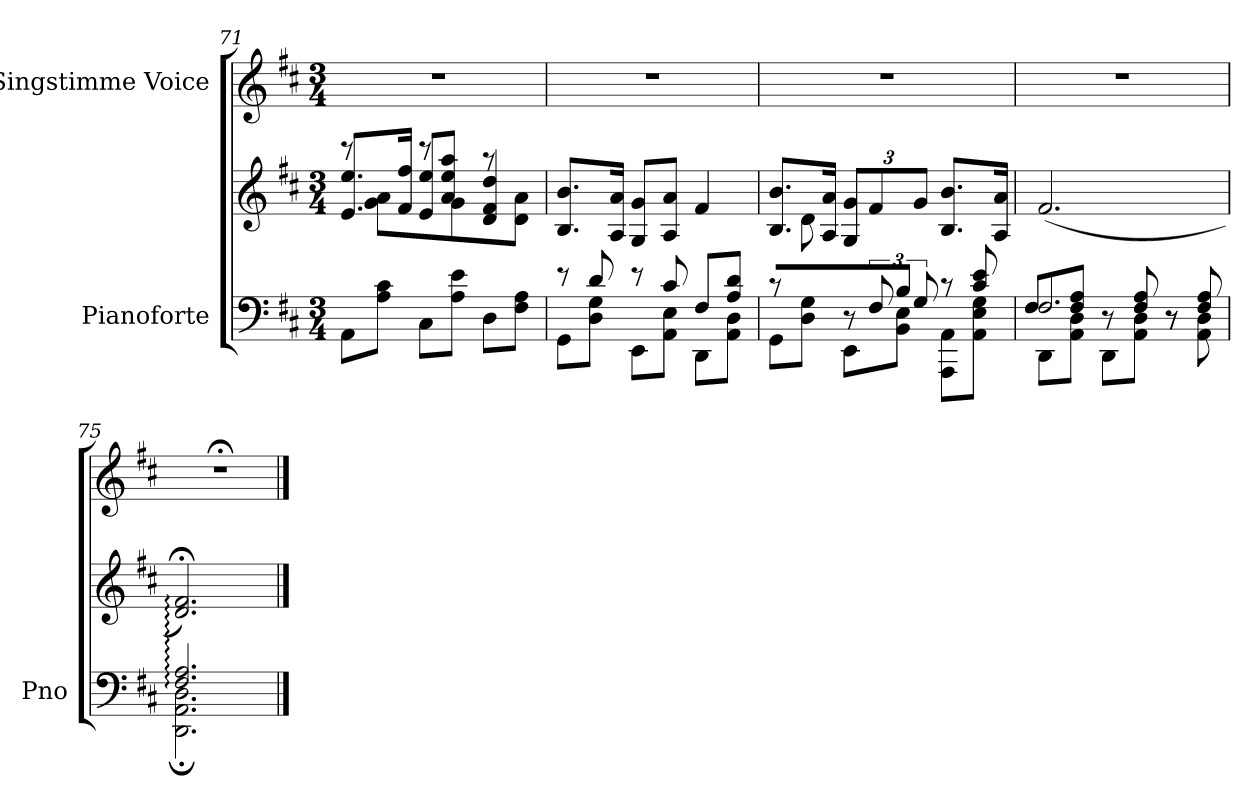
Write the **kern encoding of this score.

**kern	**kern	**kern
*part2	*part2	*part1
*staff3	*staff2	*staff1
*I"Pianoforte	*	*I"Singstimme Voice
*I'Pno	*	*
*clefF4	*clefG2	*clefG2
*k[f#c#]	*k[f#c#]	*k[f#c#]
*M3/4	*M3/4	*M3/4
=71	=71	=71
*	*^	*
8AA\L	8r	8.e/ 8.ee/L	2.r
8A\ 8c#\J	8g\ 8a\L	.	.
.	.	16f#/ 16ff#/Jk	.
8C#\L	8r	8e/ 8ee/L	.
8A\ 8e\J	8g\	8a/ 8ee/ 8aa/J	.
8D\L	8r	4d/ 4f#/ 4dd/	.
8F#\ 8A\J	8d\ 8a\J	.	.
*	*v	*v	*
=72	=72	=72
*^	*	*
8r	8GG\L	8.B/ 8.b/L	2.r
8d/	8D\ 8G\J	.	.
.	.	16A/ 16a/Jk	.
8r	8EE\L	8G/ 8g/L	.
8c#/	8AA\ 8E\J	8A/ 8a/J	.
8F#/L	8DD\L	4f#/	.
8A/ 8d/J	8AA\ 8D\J	.	.
=73	=73	=73	=73
*	*^	*^	*
8r	8GG\L	3ryy	8.B/ 8.b/L	8ryy	2.r
8ryy	8D\ 8G\J	.	.	8d\L	.
.	.	.	16A/ 16a/Jk	.	.
*	*	*	*Xbrackettup	*	*
8r	8EE\L	.	12G/ 12g/L	2ryy	.
*	*	*Xtuplet	*	*	*
.	.	12F#/	12f#/	.	.
8B/J	8BB\ 8E\J	.	.	.	.
.	.	12G/	12g/J	.	.
8r	8AAA\ 8AA\L	4ryy	8.B/ 8.b/L	.	.
8c#/ 8e/	8AA\ 8E\ 8G\J	.	.	.	.
.	.	.	16A/ 16a/Jk	.	.
*	*	*	*v	*v	*
=74	=74	=74	=74	=74
2.F#/	8DD\L	8F#/L	(>2.f#/	2.r
.	8AA\ 8D\J	8F#/ 8A/J	.	.
.	8DD\L	8r	.	.
.	8AA\ 8D\J	8F#/ 8A/	.	.
.	8r	8r	.	.
.	8AA\ 8D\	8F#/ 8A/	.	.
*	*v	*v	*	*
=75	=75	=75	=75
2.F#/:: 2.A/::	2.DD\; 2.AA\; 2.D\;	2.d/::;< 2.f#/::;<)	2.r;<
*v	*v	*	*
==	==	==
*-	*-	*-
